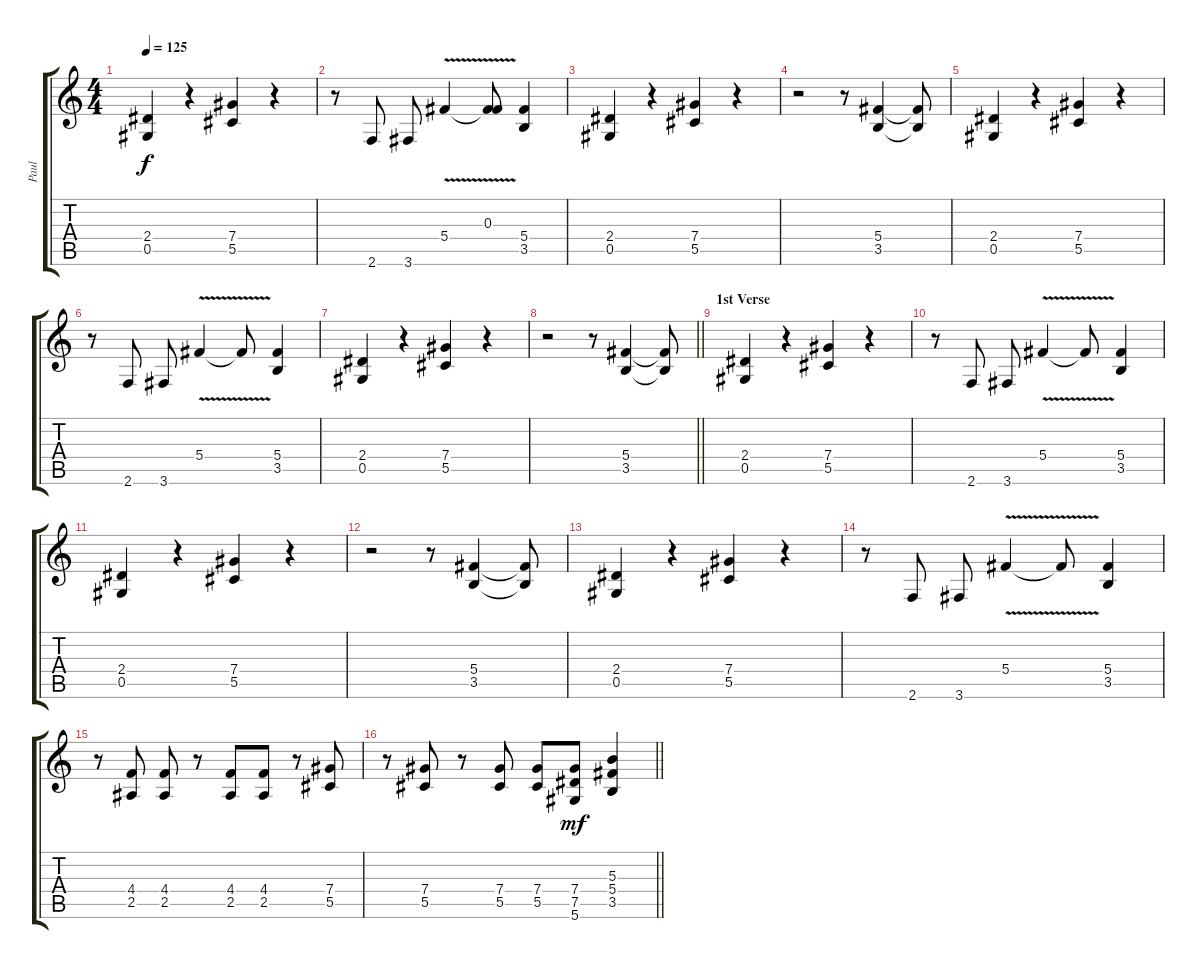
\track ("Paul" "Paul") {instrument distortionguitar}
\staff {score tabs}
\tuning (Eb4 Bb3 Gb3 Db3 Ab2 Eb2) {hide}
\ts (4 4)
\tempo 125
\clef g2
\ks c
(2.4 0.5).4{dy f instrument distortionguitar} r.4 (7.4 5.5).4 r.4 |
r.8 2.6.8 3.6.8 5.4{v}.4 (0.3 5.4{t}).8 (5.4 3.5).4 |
(2.4 0.5).4 r.4 (7.4 5.5).4 r.4 |
r.2 r.8 (5.4 3.5).4 (5.4{t} 3.5{t}).8 |
(2.4 0.5).4 r.4 (7.4 5.5).4 r.4 |
r.8 2.6.8 3.6.8 5.4{v}.4 5.4{t}.8 (5.4 3.5).4 |
(2.4 0.5).4 r.4 (7.4 5.5).4 r.4 |
\barLineRight lightlight
r.2 r.8 (5.4 3.5).4 (5.4{t} 3.5{t}).8 |
\section ("" "1st Verse")
(2.4 0.5).4 r.4 (7.4 5.5).4 r.4 |
r.8 2.6.8 3.6.8 5.4{v}.4 5.4{t}.8 (5.4 3.5).4 |
(2.4 0.5).4 r.4 (7.4 5.5).4 r.4 |
r.2 r.8 (5.4 3.5).4 (5.4{t} 3.5{t}).8 |
(2.4 0.5).4 r.4 (7.4 5.5).4 r.4 |
r.8 2.6.8 3.6.8 5.4{v}.4 5.4{t}.8 (5.4 3.5).4 |
r.8 (4.4 2.5).8 (4.4 2.5).8 r.8 (4.4 2.5).8 (4.4 2.5).8 r.8 (7.4 5.5).8 |
\barLineRight lightlight
r.8 (7.4 5.5).8 r.8 (7.4 5.5).8 (7.4 5.5).8 (7.4 7.5 5.6).8{dy mf} (5.3 5.4 3.5).4
